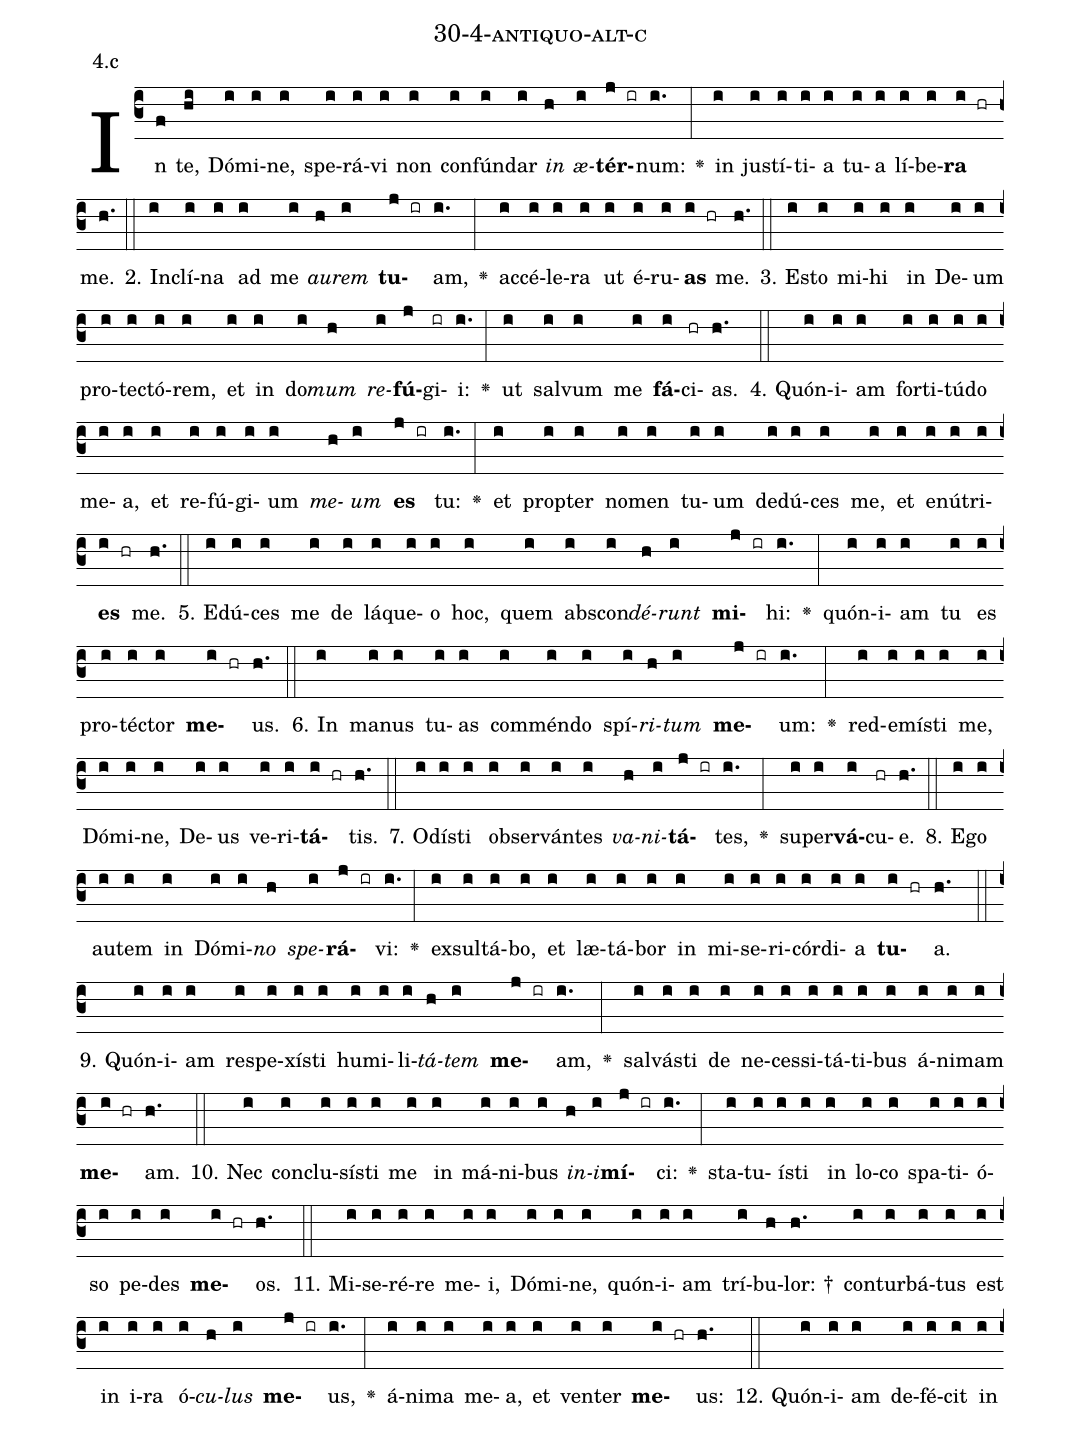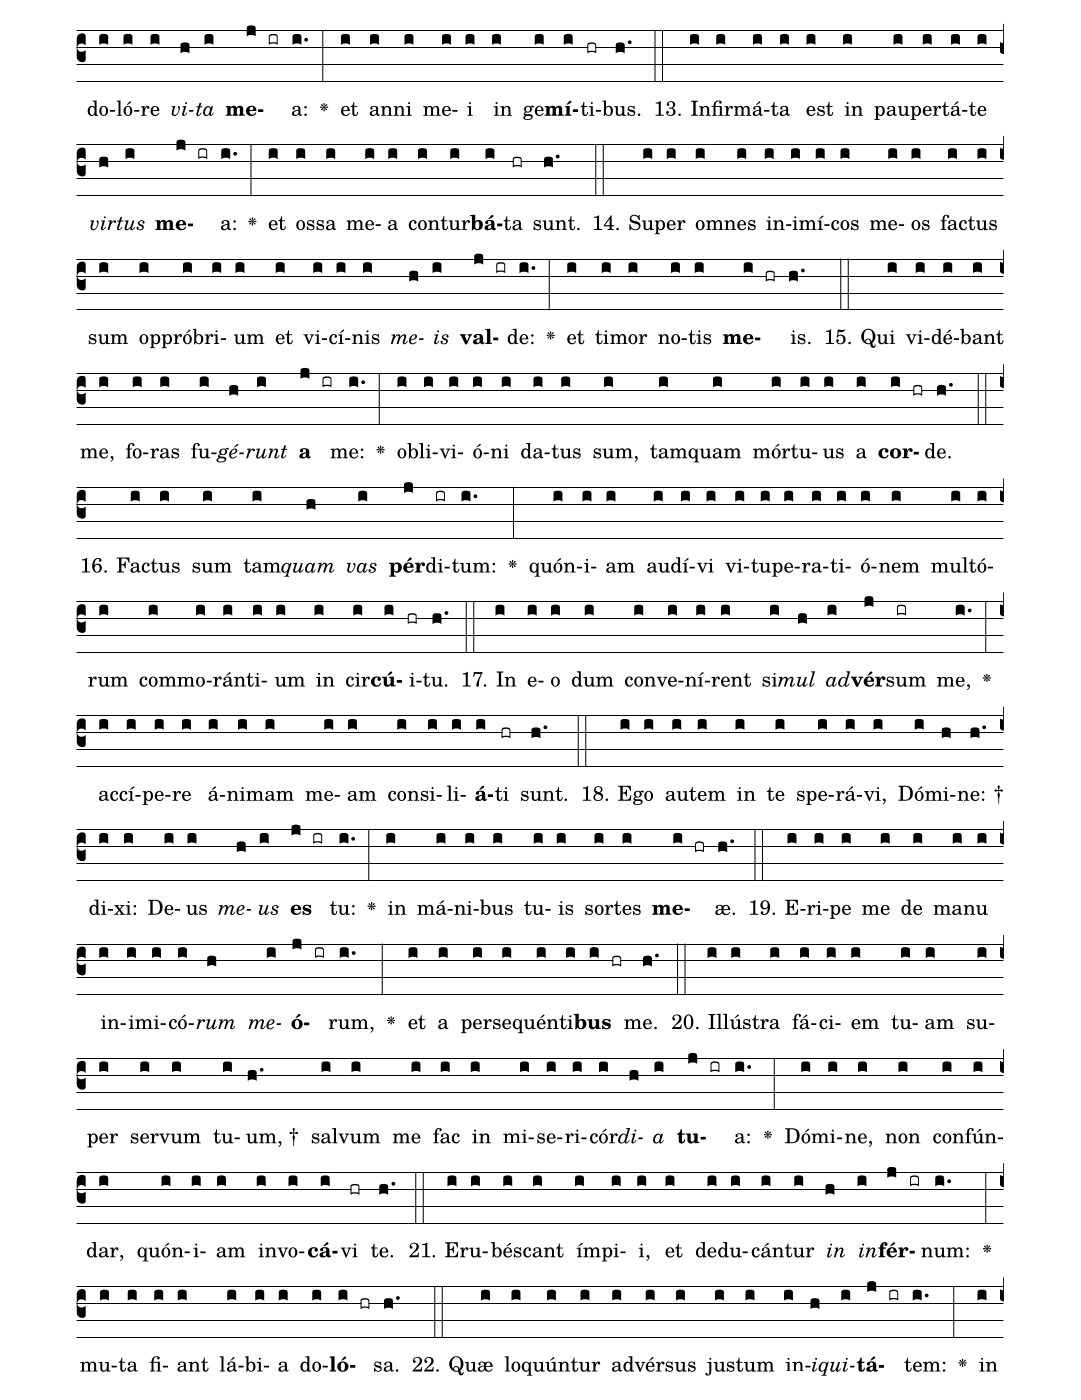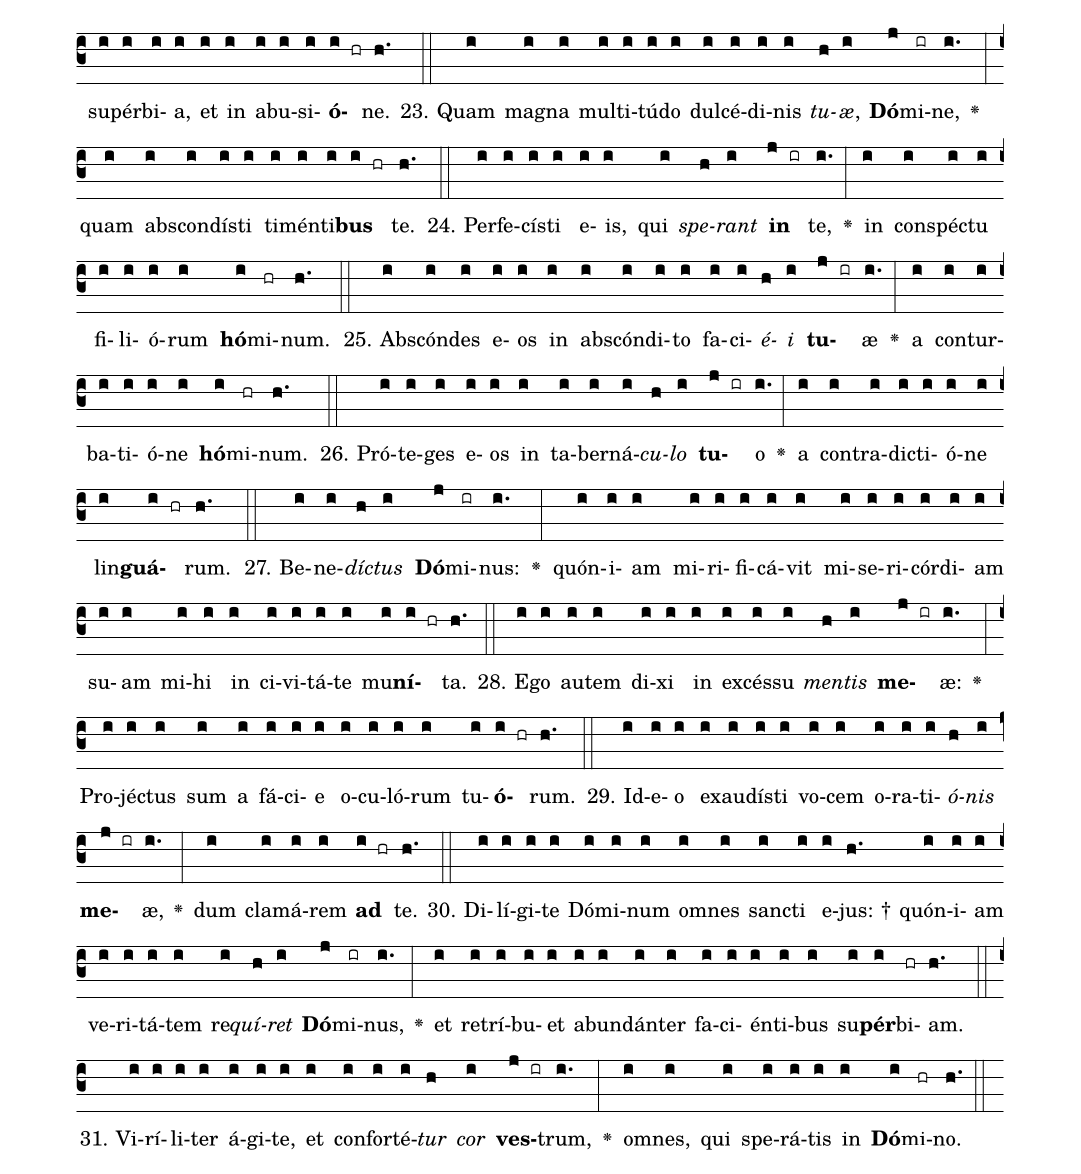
name: 30-4-antiquo-alt-c;
annotation: 4.c;
%%
(c3)In(f) te,(hi) Dó(i)mi(i)ne,(i) spe(i)rá(i)vi(i) non(i) con(i)fún(i)dar(i) <i>in</i>(h) <i>æ</i>(i)<b>tér</b>(j ir)num:(i.) <v>\greheightstar</v>(:) in(i) jus(i)tí(i)ti(i)a(i) tu(i)a(i) lí(i)be(i)<b>ra</b>(i hr) me.(h.) (::)
2. In(i)clí(i)na(i) ad(i) me(i) <i>au</i>(h)<i>rem</i>(i) <b>tu</b>(j ir)am,(i.) <v>\greheightstar</v>(:) ac(i)cé(i)le(i)ra(i) ut(i) é(i)ru(i)<b>as</b>(i hr) me.(h.) (::)
3. Es(i)to(i) mi(i)hi(i) in(i) De(i)um(i) pro(i)tec(i)tó(i)rem,(i) et(i) in(i) do(i)<i>mum</i>(h) <i>re</i>(i)<b>fú</b>(j)gi(ir)i:(i.) <v>\greheightstar</v>(:) ut(i) sal(i)vum(i) me(i) <b>fá</b>(i)ci(hr)as.(h.) (::)
4. Quón(i)i(i)am(i) for(i)ti(i)tú(i)do(i) me(i)a,(i) et(i) re(i)fú(i)gi(i)um(i) <i>me</i>(h)<i>um</i>(i) <b>es</b>(j ir) tu:(i.) <v>\greheightstar</v>(:) et(i) prop(i)ter(i) no(i)men(i) tu(i)um(i) de(i)dú(i)ces(i) me,(i) et(i) e(i)nú(i)tri(i)<b>es</b>(i hr) me.(h.) (::)
5. E(i)dú(i)ces(i) me(i) de(i) lá(i)que(i)o(i) hoc,(i) quem(i) abs(i)con(i)<i>dé</i>(h)<i>runt</i>(i) <b>mi</b>(j ir)hi:(i.) <v>\greheightstar</v>(:) quón(i)i(i)am(i) tu(i) es(i) pro(i)téc(i)tor(i) <b>me</b>(i hr)us.(h.) (::)
6. In(i) ma(i)nus(i) tu(i)as(i) com(i)mén(i)do(i) spí(i)<i>ri</i>(h)<i>tum</i>(i) <b>me</b>(j ir)um:(i.) <v>\greheightstar</v>(:) red(i)e(i)mís(i)ti(i) me,(i) Dó(i)mi(i)ne,(i) De(i)us(i) ve(i)ri(i)<b>tá</b>(i hr)tis.(h.) (::)
7. O(i)dís(i)ti(i) ob(i)ser(i)ván(i)tes(i) <i>va</i>(h)<i>ni</i>(i)<b>tá</b>(j ir)tes,(i.) <v>\greheightstar</v>(:) su(i)per(i)<b>vá</b>(i)cu(hr)e.(h.) (::)
8. E(i)go(i) au(i)tem(i) in(i) Dó(i)mi(i)<i>no</i>(h) <i>spe</i>(i)<b>rá</b>(j ir)vi:(i.) <v>\greheightstar</v>(:) ex(i)sul(i)tá(i)bo,(i) et(i) læ(i)tá(i)bor(i) in(i) mi(i)se(i)ri(i)cór(i)di(i)a(i) <b>tu</b>(i hr)a.(h.) (::)
9. Quón(i)i(i)am(i) re(i)spe(i)xís(i)ti(i) hu(i)mi(i)li(i)<i>tá</i>(h)<i>tem</i>(i) <b>me</b>(j ir)am,(i.) <v>\greheightstar</v>(:) sal(i)vás(i)ti(i) de(i) ne(i)ces(i)si(i)tá(i)ti(i)bus(i) á(i)ni(i)mam(i) <b>me</b>(i hr)am.(h.) (::)
10. Nec(i) con(i)clu(i)sís(i)ti(i) me(i) in(i) má(i)ni(i)bus(i) <i>in</i>(h)<i>i</i>(i)<b>mí</b>(j ir)ci:(i.) <v>\greheightstar</v>(:) sta(i)tu(i)ís(i)ti(i) in(i) lo(i)co(i) spa(i)ti(i)ó(i)so(i) pe(i)des(i) <b>me</b>(i hr)os.(h.) (::)
11. Mi(i)se(i)ré(i)re(i) me(i)i,(i) Dó(i)mi(i)ne,(i) quón(i)i(i)am(i) trí(i)bu(h)lor: †(h.) con(i)tur(i)bá(i)tus(i) est(i) in(i) i(i)ra(i) ó(i)<i>cu</i>(h)<i>lus</i>(i) <b>me</b>(j ir)us,(i.) <v>\greheightstar</v>(:) á(i)ni(i)ma(i) me(i)a,(i) et(i) ven(i)ter(i) <b>me</b>(i hr)us:(h.) (::)
12. Quón(i)i(i)am(i) de(i)fé(i)cit(i) in(i) do(i)ló(i)re(i) <i>vi</i>(h)<i>ta</i>(i) <b>me</b>(j ir)a:(i.) <v>\greheightstar</v>(:) et(i) an(i)ni(i) me(i)i(i) in(i) ge(i)<b>mí</b>(i)ti(hr)bus.(h.) (::)
13. In(i)fir(i)má(i)ta(i) est(i) in(i) pau(i)per(i)tá(i)te(i) <i>vir</i>(h)<i>tus</i>(i) <b>me</b>(j ir)a:(i.) <v>\greheightstar</v>(:) et(i) os(i)sa(i) me(i)a(i) con(i)tur(i)<b>bá</b>(i)ta(hr) sunt.(h.) (::)
14. Su(i)per(i) om(i)nes(i) in(i)i(i)mí(i)cos(i) me(i)os(i) fac(i)tus(i) sum(i) op(i)pró(i)bri(i)um(i) et(i) vi(i)cí(i)nis(i) <i>me</i>(h)<i>is</i>(i) <b>val</b>(j ir)de:(i.) <v>\greheightstar</v>(:) et(i) ti(i)mor(i) no(i)tis(i) <b>me</b>(i hr)is.(h.) (::)
15. Qui(i) vi(i)dé(i)bant(i) me,(i) fo(i)ras(i) fu(i)<i>gé</i>(h)<i>runt</i>(i) <b>a</b>(j ir) me:(i.) <v>\greheightstar</v>(:) ob(i)li(i)vi(i)ó(i)ni(i) da(i)tus(i) sum,(i) tam(i)quam(i) mór(i)tu(i)us(i) a(i) <b>cor</b>(i hr)de.(h.) (::)
16. Fac(i)tus(i) sum(i) tam(i)<i>quam</i>(h) <i>vas</i>(i) <b>pér</b>(j)di(ir)tum:(i.) <v>\greheightstar</v>(:) quón(i)i(i)am(i) au(i)dí(i)vi(i) vi(i)tu(i)pe(i)ra(i)ti(i)ó(i)nem(i) mul(i)tó(i)rum(i) com(i)mo(i)rán(i)ti(i)um(i) in(i) cir(i)<b>cú</b>(i)i(hr)tu.(h.) (::)
17. In(i) e(i)o(i) dum(i) con(i)ve(i)ní(i)rent(i) si(i)<i>mul</i>(h) <i>ad</i>(i)<b>vér</b>(j)sum(ir) me,(i.) <v>\greheightstar</v>(:) ac(i)cí(i)pe(i)re(i) á(i)ni(i)mam(i) me(i)am(i) con(i)si(i)li(i)<b>á</b>(i)ti(hr) sunt.(h.) (::)
18. E(i)go(i) au(i)tem(i) in(i) te(i) spe(i)rá(i)vi,(i) Dó(i)mi(h)ne: †(h.) di(i)xi:(i) De(i)us(i) <i>me</i>(h)<i>us</i>(i) <b>es</b>(j ir) tu:(i.) <v>\greheightstar</v>(:) in(i) má(i)ni(i)bus(i) tu(i)is(i) sor(i)tes(i) <b>me</b>(i hr)æ.(h.) (::)
19. E(i)ri(i)pe(i) me(i) de(i) ma(i)nu(i) in(i)i(i)mi(i)có(i)<i>rum</i>(h) <i>me</i>(i)<b>ó</b>(j ir)rum,(i.) <v>\greheightstar</v>(:) et(i) a(i) per(i)se(i)quén(i)ti(i)<b>bus</b>(i hr) me.(h.) (::)
20. Il(i)lús(i)tra(i) fá(i)ci(i)em(i) tu(i)am(i) su(i)per(i) ser(i)vum(i) tu(i)um, †(h.) sal(i)vum(i) me(i) fac(i) in(i) mi(i)se(i)ri(i)cór(i)<i>di</i>(h)<i>a</i>(i) <b>tu</b>(j ir)a:(i.) <v>\greheightstar</v>(:) Dó(i)mi(i)ne,(i) non(i) con(i)fún(i)dar,(i) quón(i)i(i)am(i) in(i)vo(i)<b>cá</b>(i)vi(hr) te.(h.) (::)
21. E(i)ru(i)bés(i)cant(i) ím(i)pi(i)i,(i) et(i) de(i)du(i)cán(i)tur(i) <i>in</i>(h) <i>in</i>(i)<b>fér</b>(j ir)num:(i.) <v>\greheightstar</v>(:) mu(i)ta(i) fi(i)ant(i) lá(i)bi(i)a(i) do(i)<b>ló</b>(i hr)sa.(h.) (::)
22. Quæ(i) lo(i)quún(i)tur(i) ad(i)vér(i)sus(i) jus(i)tum(i) in(i)<i>i</i>(h)<i>qui</i>(i)<b>tá</b>(j ir)tem:(i.) <v>\greheightstar</v>(:) in(i) su(i)pér(i)bi(i)a,(i) et(i) in(i) ab(i)u(i)si(i)<b>ó</b>(i hr)ne.(h.) (::)
23. Quam(i) ma(i)gna(i) mul(i)ti(i)tú(i)do(i) dul(i)cé(i)di(i)nis(i) <i>tu</i>(h)<i>æ</i>,(i) <b>Dó</b>(j)mi(ir)ne,(i.) <v>\greheightstar</v>(:) quam(i) abs(i)con(i)dís(i)ti(i) ti(i)mén(i)ti(i)<b>bus</b>(i hr) te.(h.) (::)
24. Per(i)fe(i)cís(i)ti(i) e(i)is,(i) qui(i) <i>spe</i>(h)<i>rant</i>(i) <b>in</b>(j ir) te,(i.) <v>\greheightstar</v>(:) in(i) con(i)spéc(i)tu(i) fi(i)li(i)ó(i)rum(i) <b>hó</b>(i)mi(hr)num.(h.) (::)
25. Abs(i)cón(i)des(i) e(i)os(i) in(i) abs(i)cón(i)di(i)to(i) fa(i)ci(i)<i>é</i>(h)<i>i</i>(i) <b>tu</b>(j ir)æ(i.) <v>\greheightstar</v>(:) a(i) con(i)tur(i)ba(i)ti(i)ó(i)ne(i) <b>hó</b>(i)mi(hr)num.(h.) (::)
26. Pró(i)te(i)ges(i) e(i)os(i) in(i) ta(i)ber(i)ná(i)<i>cu</i>(h)<i>lo</i>(i) <b>tu</b>(j ir)o(i.) <v>\greheightstar</v>(:) a(i) con(i)tra(i)dic(i)ti(i)ó(i)ne(i) lin(i)<b>guá</b>(i hr)rum.(h.) (::)
27. Be(i)ne(i)<i>díc</i>(h)<i>tus</i>(i) <b>Dó</b>(j)mi(ir)nus:(i.) <v>\greheightstar</v>(:) quón(i)i(i)am(i) mi(i)ri(i)fi(i)cá(i)vit(i) mi(i)se(i)ri(i)cór(i)di(i)am(i) su(i)am(i) mi(i)hi(i) in(i) ci(i)vi(i)tá(i)te(i) mu(i)<b>ní</b>(i hr)ta.(h.) (::)
28. E(i)go(i) au(i)tem(i) di(i)xi(i) in(i) ex(i)cés(i)su(i) <i>men</i>(h)<i>tis</i>(i) <b>me</b>(j ir)æ:(i.) <v>\greheightstar</v>(:) Pro(i)jéc(i)tus(i) sum(i) a(i) fá(i)ci(i)e(i) o(i)cu(i)ló(i)rum(i) tu(i)<b>ó</b>(i hr)rum.(h.) (::)
29. Id(i)e(i)o(i) ex(i)au(i)dís(i)ti(i) vo(i)cem(i) o(i)ra(i)ti(i)<i>ó</i>(h)<i>nis</i>(i) <b>me</b>(j ir)æ,(i.) <v>\greheightstar</v>(:) dum(i) cla(i)má(i)rem(i) <b>ad</b>(i hr) te.(h.) (::)
30. Di(i)lí(i)gi(i)te(i) Dó(i)mi(i)num(i) om(i)nes(i) sanc(i)ti(i) e(i)jus: †(h.) quón(i)i(i)am(i) ve(i)ri(i)tá(i)tem(i) re(i)<i>quí</i>(h)<i>ret</i>(i) <b>Dó</b>(j)mi(ir)nus,(i.) <v>\greheightstar</v>(:) et(i) re(i)trí(i)bu(i)et(i) ab(i)un(i)dán(i)ter(i) fa(i)ci(i)én(i)ti(i)bus(i) su(i)<b>pér</b>(i)bi(hr)am.(h.) (::)
31. Vi(i)rí(i)li(i)ter(i) á(i)gi(i)te,(i) et(i) con(i)for(i)té(i)<i>tur</i>(h) <i>cor</i>(i) <b>ves</b>(j ir)trum,(i.) <v>\greheightstar</v>(:) om(i)nes,(i) qui(i) spe(i)rá(i)tis(i) in(i) <b>Dó</b>(i)mi(hr)no.(h.) (::)
